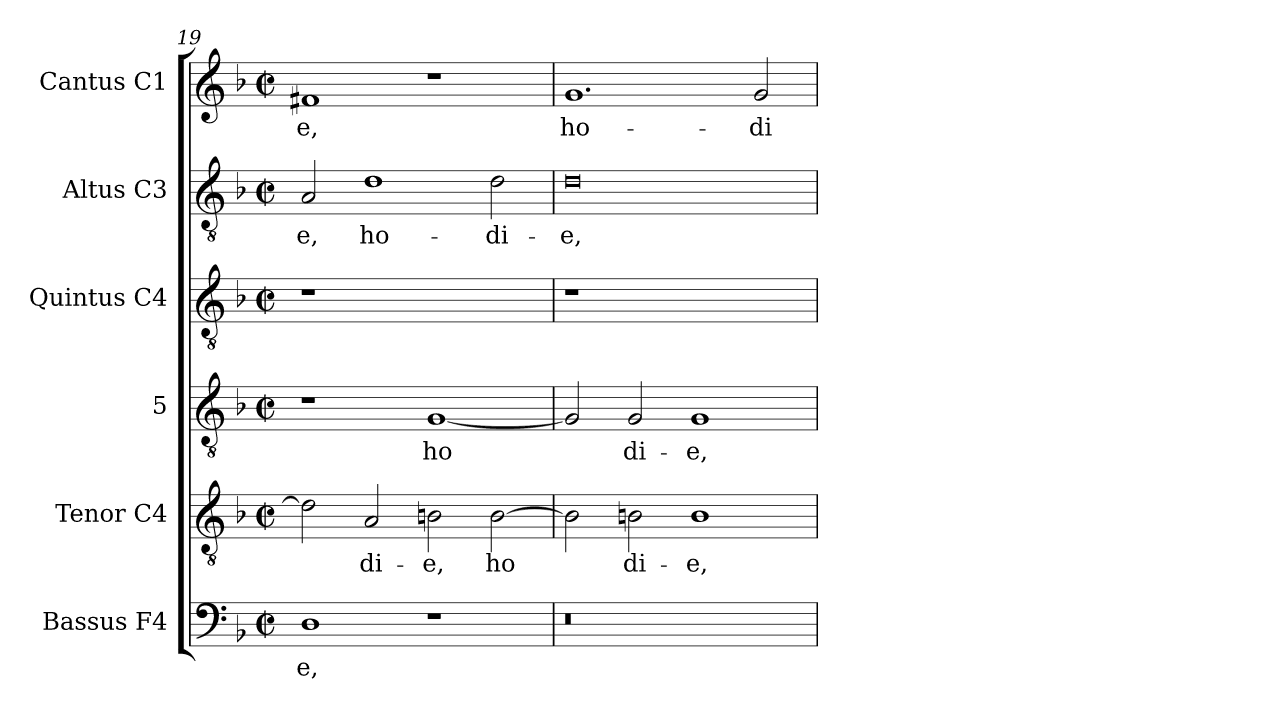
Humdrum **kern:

**kern	**text	**kern	**text	**kern	**text	**kern	**kern	**text	**kern	**text
*part6	*part6	*part5	*part5	*part4	*part4	*part3	*part2	*part2	*part1	*part1
*staff6	*staff6	*staff5	*staff5	*staff4	*staff4	*staff3	*staff2	*staff2	*staff1	*staff1
*I"Bassus  F4	*	*I"Tenor  C4	*	*I"5	*	*I"Quintus  C4	*I"Altus  C3	*	*I"Cantus  C1	*
*I'B	*	*I'T	*	*	*	*	*I'A	*	*I'C	*
*clefF4	*	*clefGv2	*	*clefGv2	*	*clefGv2	*clefGv2	*	*clefG2	*
*k[b-]	*	*k[b-]	*	*k[b-]	*	*k[b-]	*k[b-]	*	*k[b-]	*
*F:	*	*F:	*	*F:	*	*F:	*F:	*	*F:	*
*M2/2	*	*M2/2	*	*M2/2	*	*M2/2	*M2/2	*	*M2/2	*
*met(c|)	*	*met(c|)	*	*met(c|)	*	*met(c|)	*met(c|)	*	*met(c|)	*
=19	=19	=19	=19	=19	=19	=19	=19	=19	=19	=19
!	!LO:LY:b:cj	!	!LO:LY:b:cj	!	!	!	!	!LO:LY:b:cj	!	!LO:LY:b:cj
1D	-e,	2d\]	--	1r	.	1r	2A/	-e,	1f#X	-e,
!	!	!	!LO:LY:b:cj	!	!	!	!	!LO:LY:b:cj	!	!
.	.	2A/	-di-	.	.	.	1d	ho-	.	.
!	!	!	!LO:LY:b:cj	!	!LO:LY:b:cj	!	!	!	!	!
1r	.	2Bn\	-e,	[<1G	ho-	1ryy	.	.	1r	.
!	!	!	!LO:LY:b:cj	!	!	!	!	!LO:LY:b:cj	!	!
.	.	[>2B\	ho-	.	.	.	2d\	-di-	.	.
=20	=20	=20	=20	=20	=20	=20	=20	=20	=20	=20
!	!	!	!LO:LY:b:cj	!	!LO:LY:b:cj	!	!	!LO:LY:b:cj	!	!LO:LY:b:cj
0r	.	2B\]	--	2G/]	--	1r	0d	-e,	1.g	ho-
!	!	!	!LO:LY:b:cj	!	!LO:LY:b:cj	!	!	!	!	!
.	.	2Bn\	-di-	2G/	-di-	.	.	.	.	.
!	!	!	!LO:LY:b:cj	!	!LO:LY:b:cj	!	!	!	!	!
.	.	1B	-e,	1G	-e,	1ryy	.	.	.	.
!	!	!	!	!	!	!	!	!	!	!LO:LY:b:cj
.	.	.	.	.	.	.	.	.	2g/	-di-
=	=	=	=	=	=	=	=	=	=	=
*-	*-	*-	*-	*-	*-	*-	*-	*-	*-	*-
